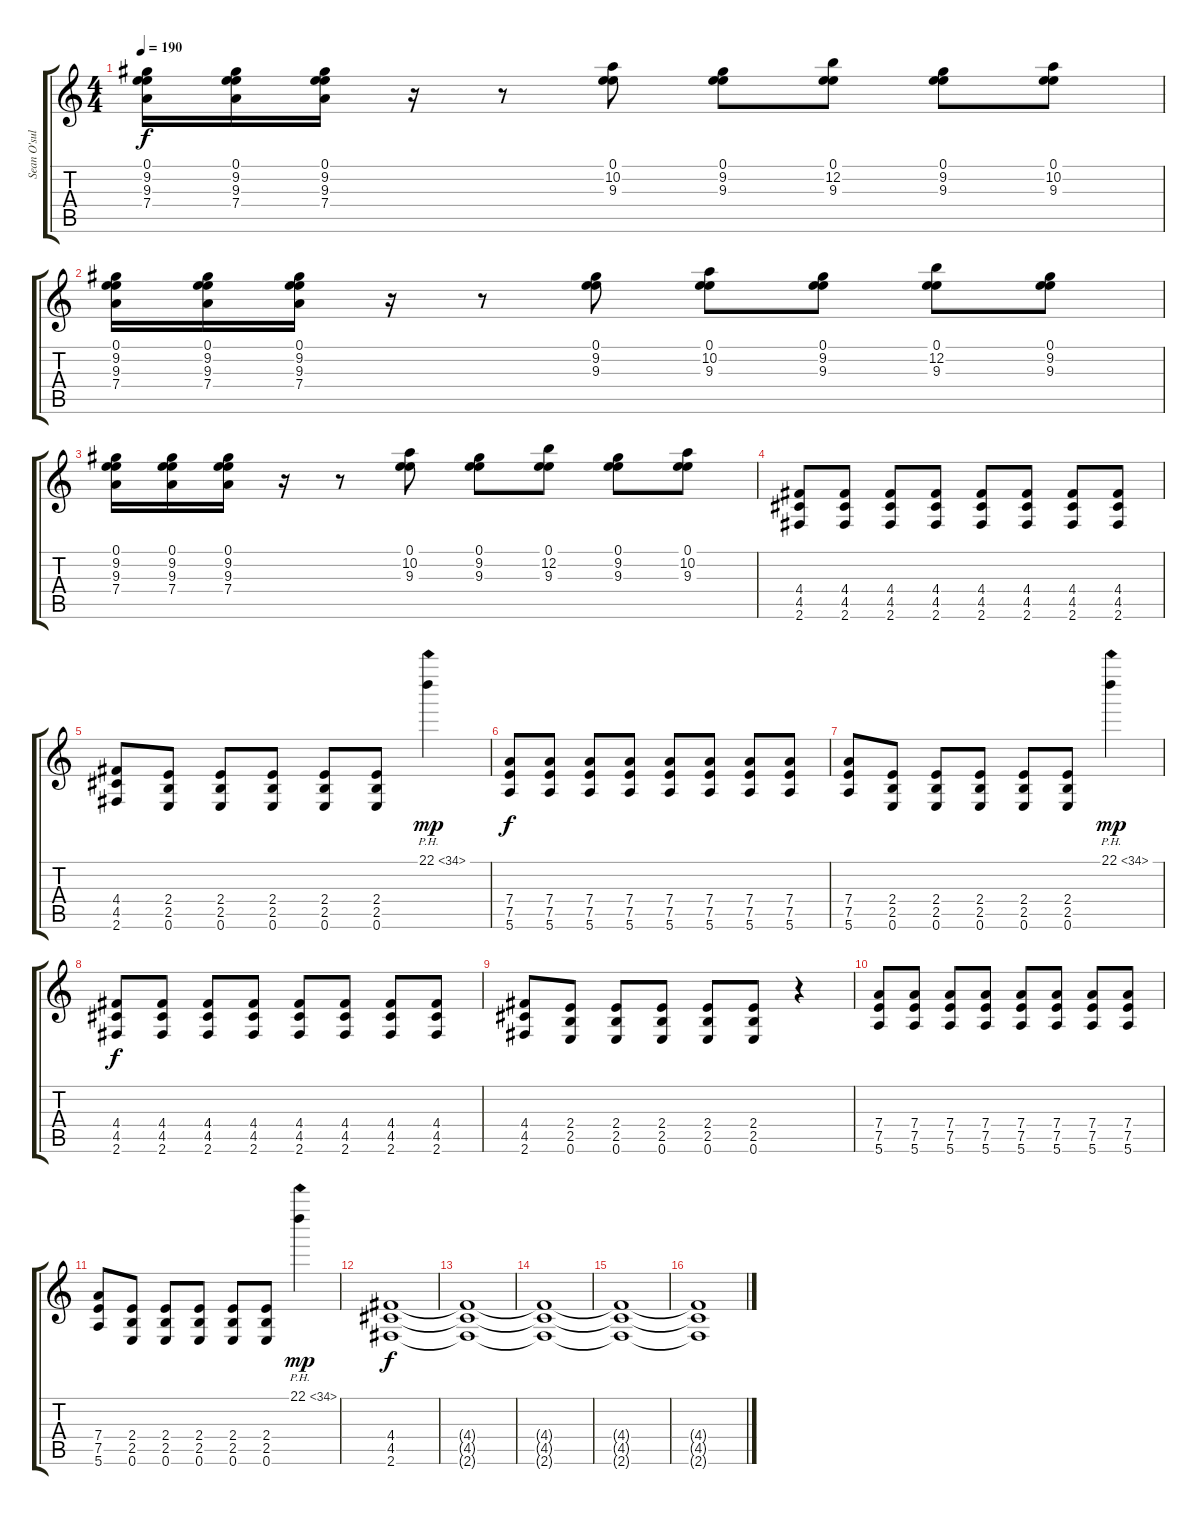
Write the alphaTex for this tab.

\track ("Sean O'sullivan " "Sean O'sul") {instrument overdrivenguitar}
\staff {score tabs}
\tuning (E4 B3 G3 D3 A2 E2) {hide}
\ts (4 4)
\tempo 190
\clef g2
\ks c
(0.1 9.2 9.3 7.4).16{dy f} (0.1 9.2 9.3 7.4).16 (0.1 9.2 9.3 7.4).16 r.16 r.8 (0.1 10.2 9.3).8 (0.1 9.2 9.3).8 (0.1 12.2 9.3).8 (0.1 9.2 9.3).8 (0.1 10.2 9.3).8 |
(0.1 9.2 9.3 7.4).16 (0.1 9.2 9.3 7.4).16 (0.1 9.2 9.3 7.4).16 r.16 r.8 (0.1 9.2 9.3).8 (0.1 10.2 9.3).8 (0.1 9.2 9.3).8 (0.1 12.2 9.3).8 (0.1 9.2 9.3).8 |
(0.1 9.2 9.3 7.4).16 (0.1 9.2 9.3 7.4).16 (0.1 9.2 9.3 7.4).16 r.16 r.8 (0.1 10.2 9.3).8 (0.1 9.2 9.3).8 (0.1 12.2 9.3).8 (0.1 9.2 9.3).8 (0.1 10.2 9.3).8 |
(4.4 4.5 2.6).8 (4.4 4.5 2.6).8 (4.4 4.5 2.6).8 (4.4 4.5 2.6).8 (4.4 4.5 2.6).8 (4.4 4.5 2.6).8 (4.4 4.5 2.6).8 (4.4 4.5 2.6).8 |
(4.4 4.5 2.6).8 (2.4 2.5 0.6).8 (2.4 2.5 0.6).8 (2.4 2.5 0.6).8 (2.4 2.5 0.6).8 (2.4 2.5 0.6).8 22.1{ph 12}.4{dy mp} |
(7.4 7.5 5.6).8{dy f} (7.4 7.5 5.6).8 (7.4 7.5 5.6).8 (7.4 7.5 5.6).8 (7.4 7.5 5.6).8 (7.4 7.5 5.6).8 (7.4 7.5 5.6).8 (7.4 7.5 5.6).8 |
(7.4 7.5 5.6).8 (2.4 2.5 0.6).8 (2.4 2.5 0.6).8 (2.4 2.5 0.6).8 (2.4 2.5 0.6).8 (2.4 2.5 0.6).8 22.1{ph 12}.4{dy mp} |
(4.4 4.5 2.6).8{dy f} (4.4 4.5 2.6).8 (4.4 4.5 2.6).8 (4.4 4.5 2.6).8 (4.4 4.5 2.6).8 (4.4 4.5 2.6).8 (4.4 4.5 2.6).8 (4.4 4.5 2.6).8 |
(4.4 4.5 2.6).8 (2.4 2.5 0.6).8 (2.4 2.5 0.6).8 (2.4 2.5 0.6).8 (2.4 2.5 0.6).8 (2.4 2.5 0.6).8 r.4 |
(7.4 7.5 5.6).8 (7.4 7.5 5.6).8 (7.4 7.5 5.6).8 (7.4 7.5 5.6).8 (7.4 7.5 5.6).8 (7.4 7.5 5.6).8 (7.4 7.5 5.6).8 (7.4 7.5 5.6).8 |
(7.4 7.5 5.6).8 (2.4 2.5 0.6).8 (2.4 2.5 0.6).8 (2.4 2.5 0.6).8 (2.4 2.5 0.6).8 (2.4 2.5 0.6).8 22.1{ph 12}.4{dy mp} |
(4.4 4.5 2.6).1{dy f volume 3} |
(4.4{t} 4.5{t} 2.6{t}).1 |
(4.4{t} 4.5{t} 2.6{t}).1 |
(4.4{t} 4.5{t} 2.6{t}).1 |
(4.4{t} 4.5{t} 2.6{t}).1
